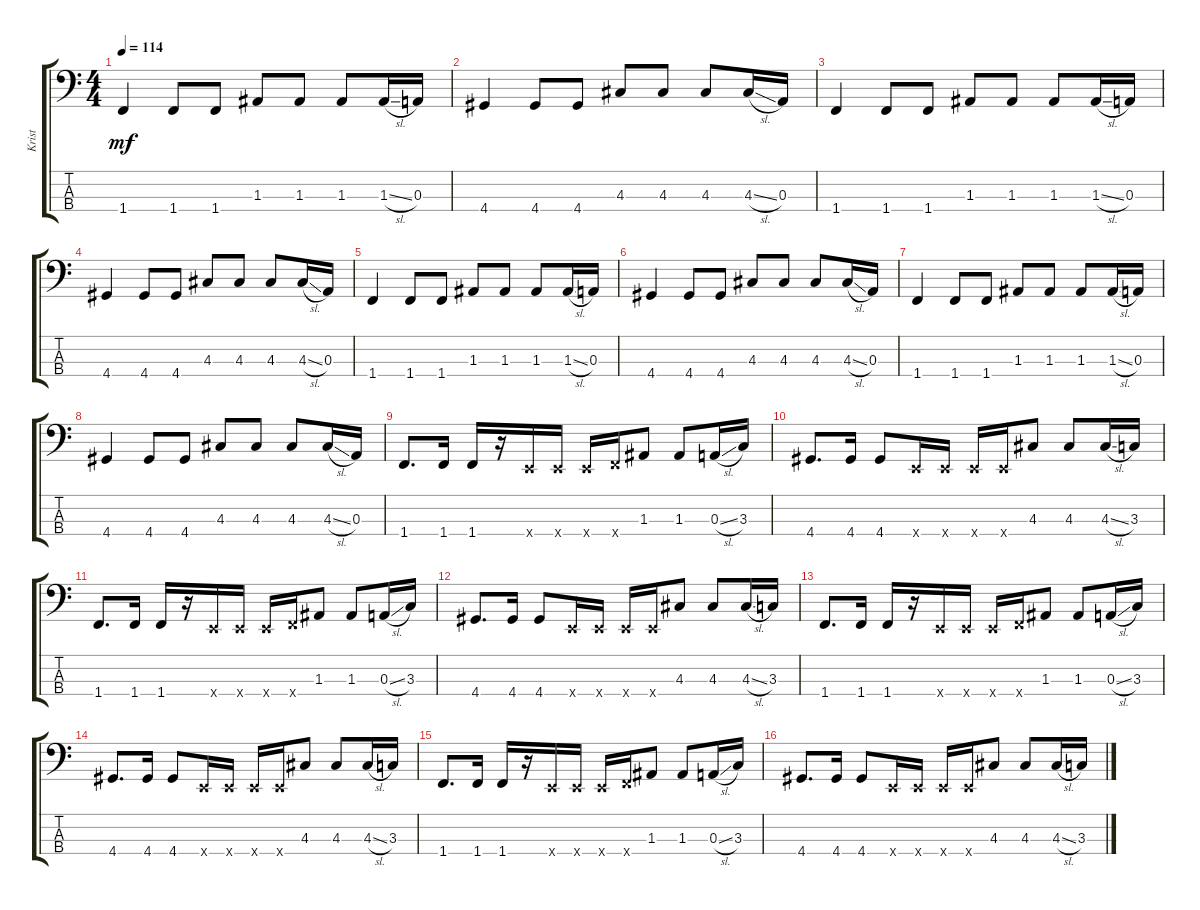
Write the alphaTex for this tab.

\track ("Krist" "Krist") {instrument electricbasspick}
\staff {score tabs}
\tuning (G2 D2 A1 E1) {hide}
\ts (4 4)
\tempo 114
\clef f4
\ks c
1.4.4{dy mf} 1.4.8 1.4.8 1.3.8 1.3.8 1.3.8 1.3{sl}.16 0.3.16 |
4.4.4 4.4.8 4.4.8 4.3.8 4.3.8 4.3.8 4.3{sl}.16 0.3.16 |
1.4.4 1.4.8 1.4.8 1.3.8 1.3.8 1.3.8 1.3{sl}.16 0.3.16 |
4.4.4 4.4.8 4.4.8 4.3.8 4.3.8 4.3.8 4.3{sl}.16 0.3.16 |
1.4.4 1.4.8 1.4.8 1.3.8 1.3.8 1.3.8 1.3{sl}.16 0.3.16 |
4.4.4 4.4.8 4.4.8 4.3.8 4.3.8 4.3.8 4.3{sl}.16 0.3.16 |
1.4.4 1.4.8 1.4.8 1.3.8 1.3.8 1.3.8 1.3{sl}.16 0.3.16 |
4.4.4 4.4.8 4.4.8 4.3.8 4.3.8 4.3.8 4.3{sl}.16 0.3.16 |
1.4.8{d} 1.4.16 1.4.16 r.16 0.4{x}.16 0.4{x}.16 0.4{x}.16 1.4{x}.16 1.3.8 1.3.8 0.3{sl}.16 3.3.16 |
4.4.8{d} 4.4.16 4.4.8 0.4{x}.16 0.4{x}.16 0.4{x}.16 0.4{x}.16 4.3.8 4.3.8 4.3{sl}.16 3.3.16 |
1.4.8{d} 1.4.16 1.4.16 r.16 0.4{x}.16 0.4{x}.16 0.4{x}.16 1.4{x}.16 1.3.8 1.3.8 0.3{sl}.16 3.3.16 |
4.4.8{d} 4.4.16 4.4.8 0.4{x}.16 0.4{x}.16 0.4{x}.16 0.4{x}.16 4.3.8 4.3.8 4.3{sl}.16 3.3.16 |
1.4.8{d} 1.4.16 1.4.16 r.16 0.4{x}.16 0.4{x}.16 0.4{x}.16 1.4{x}.16 1.3.8 1.3.8 0.3{sl}.16 3.3.16 |
4.4.8{d} 4.4.16 4.4.8 0.4{x}.16 0.4{x}.16 0.4{x}.16 0.4{x}.16 4.3.8 4.3.8 4.3{sl}.16 3.3.16 |
1.4.8{d} 1.4.16 1.4.16 r.16 0.4{x}.16 0.4{x}.16 0.4{x}.16 1.4{x}.16 1.3.8 1.3.8 0.3{sl}.16 3.3.16 |
4.4.8{d} 4.4.16 4.4.8 0.4{x}.16 0.4{x}.16 0.4{x}.16 0.4{x}.16 4.3.8 4.3.8 4.3{sl}.16 3.3.16
